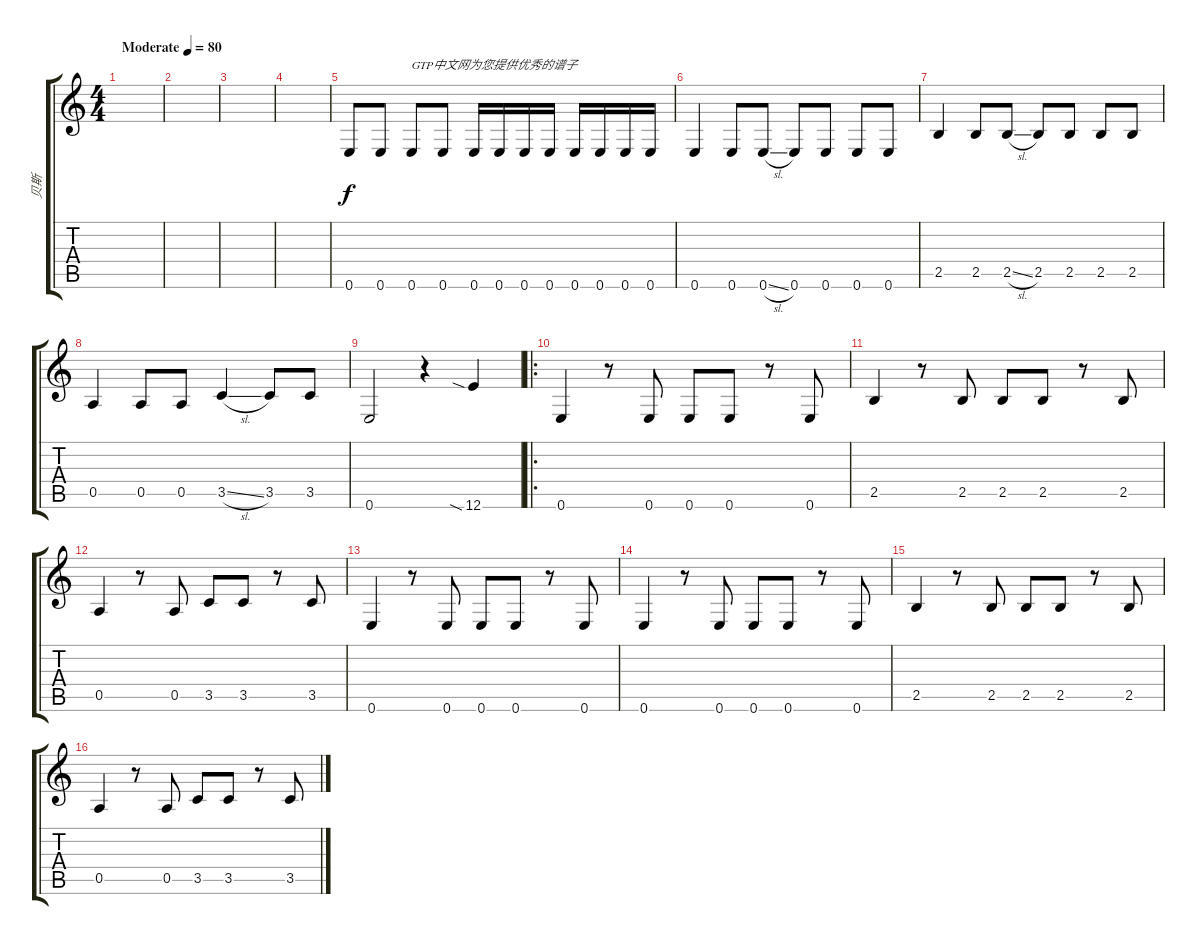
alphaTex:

\track ("贝斯" "贝斯") {instrument electricbassfinger}
\staff {score tabs}
\tuning (E4 B3 G3 D3 A2 E2) {hide}
\ts (4 4)
\tempo (80 "Moderate")
\clef g2
\ks c
|
|
|
|
0.6.8 0.6.8 0.6.8{txt "GTP中文网为您提供优秀的谱子"} 0.6.8 0.6.16 0.6.16 0.6.16 0.6.16 0.6.16 0.6.16 0.6.16 0.6.16 |
0.6.4 0.6.8 0.6{sl}.8 0.6.8 0.6.8 0.6.8 0.6.8 |
2.5.4 2.5.8 2.5{sl}.8 2.5.8 2.5.8 2.5.8 2.5.8 |
0.5.4 0.5.8 0.5.8 3.5{sl}.4 3.5.8 3.5.8 |
0.6.2 r.4 12.6{sia}.4 |
\ro
0.6.4 r.8 0.6.8 0.6.8 0.6.8 r.8 0.6.8 |
2.5.4 r.8 2.5.8 2.5.8 2.5.8 r.8 2.5.8 |
0.5.4 r.8 0.5.8 3.5.8 3.5.8 r.8 3.5.8 |
0.6.4 r.8 0.6.8 0.6.8 0.6.8 r.8 0.6.8 |
0.6.4 r.8 0.6.8 0.6.8 0.6.8 r.8 0.6.8 |
2.5.4 r.8 2.5.8 2.5.8 2.5.8 r.8 2.5.8 |
0.5.4 r.8 0.5.8 3.5.8 3.5.8 r.8 3.5.8
